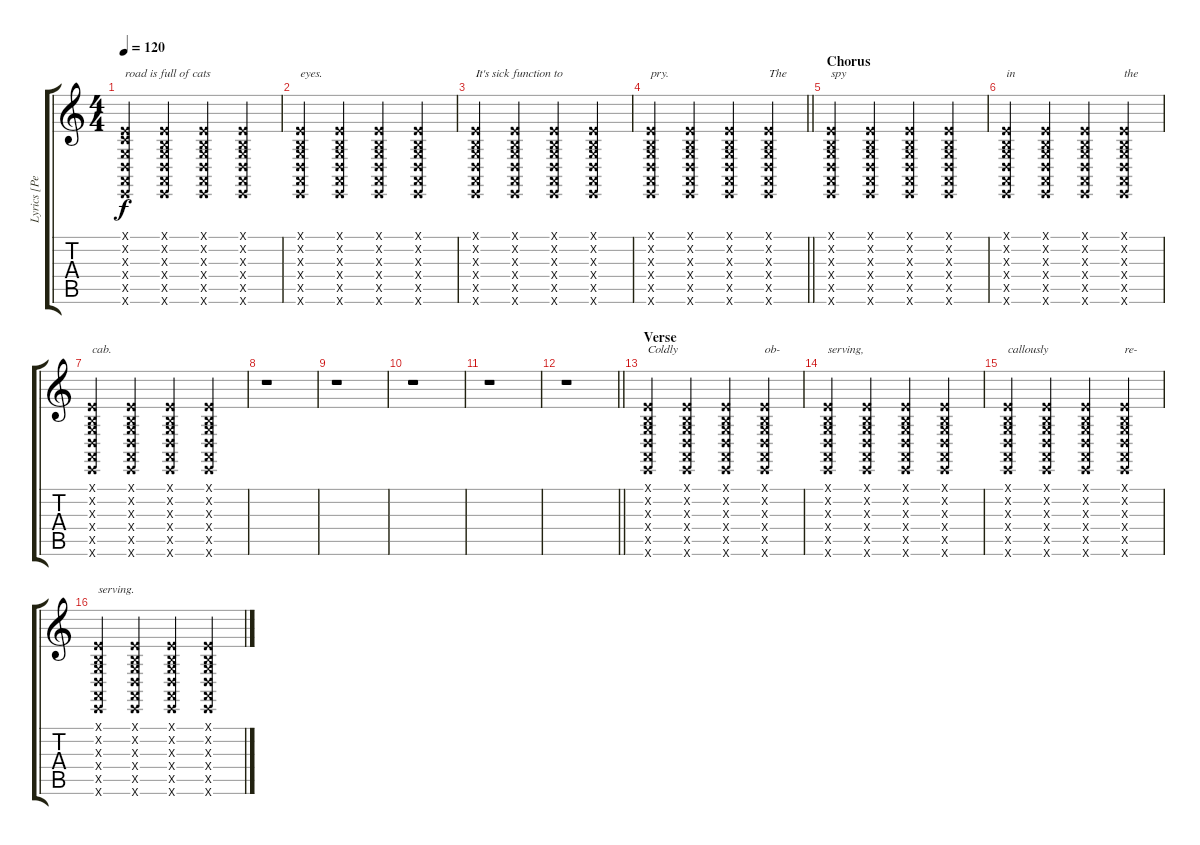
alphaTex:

\track ("Lyrics [Peter Murphy]" "Lyrics [Pe") {instrument synthvoice}
\staff {score tabs}
\tuning (E4 B3 G3 D3 A2 E2) {hide}
\ts (4 4)
\tempo 120
\clef g2
\ks c
(0.1{x} 1.2{x} 0.3{x} 0.4{x} 0.5{x} 0.6{x}).4{txt "road is full of cats" dy f volume 0} (0.1{x} 0.2{x} 0.3{x} 0.4{x} 0.5{x} 0.6{x}).4{volume 0} (0.1{x} 0.2{x} 0.3{x} 0.4{x} 0.5{x} 0.6{x}).4{volume 0} (0.1{x} 0.2{x} 0.3{x} 0.4{x} 0.5{x} 0.6{x}).4{volume 0} |
(0.1{x} 0.2{x} 0.3{x} 0.4{x} 0.5{x} 0.6{x}).4{txt "eyes." volume 0} (0.1{x} 0.2{x} 0.3{x} 0.4{x} 0.5{x} 0.6{x}).4{volume 0} (0.1{x} 0.2{x} 0.3{x} 0.4{x} 0.5{x} 0.6{x}).4{volume 0} (0.1{x} 0.2{x} 0.3{x} 0.4{x} 0.5{x} 0.6{x}).4{volume 0} |
(0.1{x} 0.2{x} 0.3{x} 0.4{x} 0.5{x} 0.6{x}).4{txt "It's sick function to" volume 0} (0.1{x} 0.2{x} 0.3{x} 0.4{x} 0.5{x} 0.6{x}).4{volume 0} (0.1{x} 0.2{x} 0.3{x} 0.4{x} 0.5{x} 0.6{x}).4{volume 0} (0.1{x} 0.2{x} 0.3{x} 0.4{x} 0.5{x} 0.6{x}).4{volume 0} |
\barLineRight lightlight
(0.1{x} 0.2{x} 0.3{x} 0.4{x} 0.5{x} 0.6{x}).4{txt "pry." volume 0} (0.1{x} 0.2{x} 0.3{x} 0.4{x} 0.5{x} 0.6{x}).4{volume 0} (0.1{x} 0.2{x} 0.3{x} 0.4{x} 0.5{x} 0.6{x}).4{volume 0} (0.1{x} 0.2{x} 0.3{x} 0.4{x} 0.5{x} 0.6{x}).4{txt "The" volume 0} |
\section ("" "Chorus")
(0.1{x} 0.2{x} 0.3{x} 0.4{x} 0.5{x} 0.6{x}).4{txt "spy" volume 0} (0.1{x} 0.2{x} 0.3{x} 0.4{x} 0.5{x} 0.6{x}).4{volume 0} (0.1{x} 0.2{x} 0.3{x} 0.4{x} 0.5{x} 0.6{x}).4{volume 0} (0.1{x} 0.2{x} 0.3{x} 0.4{x} 0.5{x} 0.6{x}).4{volume 0} |
(0.1{x} 0.2{x} 0.3{x} 0.4{x} 0.5{x} 0.6{x}).4{txt "in" volume 0} (0.1{x} 0.2{x} 0.3{x} 0.4{x} 0.5{x} 0.6{x}).4{volume 0} (0.1{x} 0.2{x} 0.3{x} 0.4{x} 0.5{x} 0.6{x}).4{volume 0} (0.1{x} 0.2{x} 0.3{x} 0.4{x} 0.5{x} 0.6{x}).4{txt "the" volume 0} |
(0.1{x} 0.2{x} 0.3{x} 0.4{x} 0.5{x} 0.6{x}).4{txt "cab." volume 0} (0.1{x} 0.2{x} 0.3{x} 0.4{x} 0.5{x} 0.6{x}).4{volume 0} (0.1{x} 0.2{x} 0.3{x} 0.4{x} 0.5{x} 0.6{x}).4{volume 0} (0.1{x} 0.2{x} 0.3{x} 0.4{x} 0.5{x} 0.6{x}).4{volume 0} |
r.1 |
r.1 |
r.1 |
r.1 |
\barLineRight lightlight
r.1 |
\section ("" "Verse")
(0.1{x} 0.2{x} 0.3{x} 0.4{x} 0.5{x} 0.6{x}).4{txt "Coldly" volume 0} (0.1{x} 0.2{x} 0.3{x} 0.4{x} 0.5{x} 0.6{x}).4{volume 0} (0.1{x} 0.2{x} 0.3{x} 0.4{x} 0.5{x} 0.6{x}).4{volume 0} (0.1{x} 0.2{x} 0.3{x} 0.4{x} 0.5{x} 0.6{x}).4{txt "ob-" volume 0} |
(0.1{x} 0.2{x} 0.3{x} 0.4{x} 0.5{x} 0.6{x}).4{txt "serving," volume 0} (0.1{x} 0.2{x} 0.3{x} 0.4{x} 0.5{x} 0.6{x}).4{volume 0} (0.1{x} 0.2{x} 0.3{x} 0.4{x} 0.5{x} 0.6{x}).4{volume 0} (0.1{x} 0.2{x} 0.3{x} 0.4{x} 0.5{x} 0.6{x}).4{volume 0} |
(0.1{x} 0.2{x} 0.3{x} 0.4{x} 0.5{x} 0.6{x}).4{txt "callously" volume 0} (0.1{x} 0.2{x} 0.3{x} 0.4{x} 0.5{x} 0.6{x}).4{volume 0} (0.1{x} 0.2{x} 0.3{x} 0.4{x} 0.5{x} 0.6{x}).4{volume 0} (0.1{x} 0.2{x} 0.3{x} 0.4{x} 0.5{x} 0.6{x}).4{txt "re-" volume 0} |
(0.1{x} 0.2{x} 0.3{x} 0.4{x} 0.5{x} 0.6{x}).4{txt "serving." volume 0} (0.1{x} 0.2{x} 0.3{x} 0.4{x} 0.5{x} 0.6{x}).4{volume 0} (0.1{x} 0.2{x} 0.3{x} 0.4{x} 0.5{x} 0.6{x}).4{volume 0} (0.1{x} 0.2{x} 0.3{x} 0.4{x} 0.5{x} 0.6{x}).4{volume 0}
